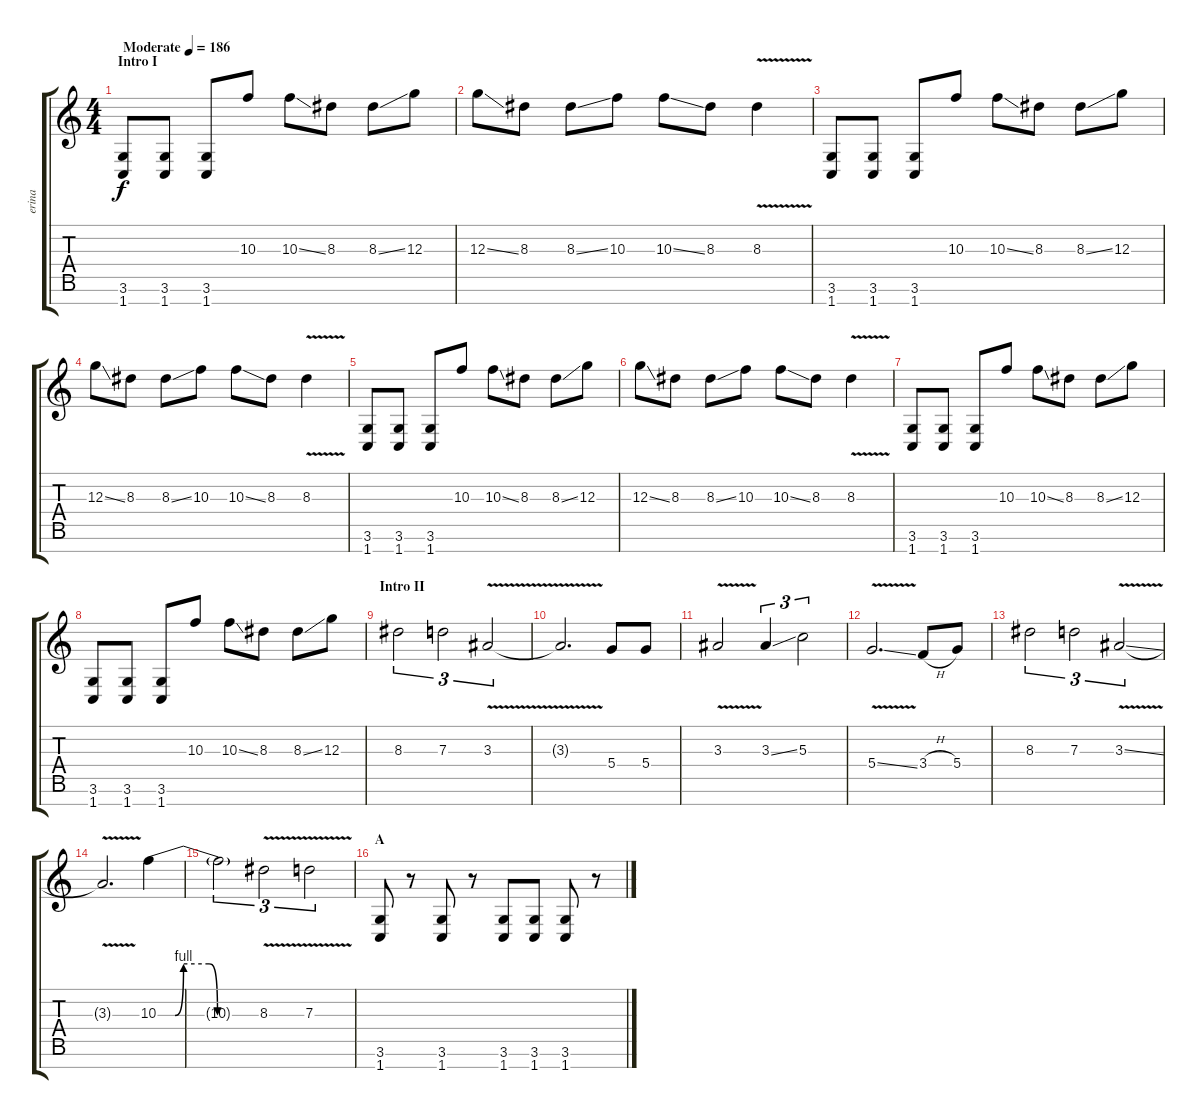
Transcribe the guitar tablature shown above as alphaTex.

\track ("erina" "erina") {instrument distortionguitar}
\staff {score tabs}
\tuning (E4 B3 G3 D3 A2 E2 B1) {hide}
\ts (4 4)
\section ("" "Intro I")
\tempo (186 "Moderate")
\clef g2
\ks c
(3.6 1.7).8{dy f instrument distortionguitar} (3.6 1.7).8 (3.6 1.7).8 10.3.8 10.3{ss}.8 8.3.8 8.3{ss}.8 12.3.8 |
12.3{ss}.8 8.3.8 8.3{ss}.8 10.3.8 10.3{ss}.8 8.3.8 8.3{v}.4 |
(3.6 1.7).8 (3.6 1.7).8 (3.6 1.7).8 10.3.8 10.3{ss}.8 8.3.8 8.3{ss}.8 12.3.8 |
12.3{ss}.8 8.3.8 8.3{ss}.8 10.3.8 10.3{ss}.8 8.3.8 8.3{v}.4 |
(3.6 1.7).8 (3.6 1.7).8 (3.6 1.7).8 10.3.8 10.3{ss}.8 8.3.8 8.3{ss}.8 12.3.8 |
12.3{ss}.8 8.3.8 8.3{ss}.8 10.3.8 10.3{ss}.8 8.3.8 8.3{v}.4 |
(3.6 1.7).8 (3.6 1.7).8 (3.6 1.7).8 10.3.8 10.3{ss}.8 8.3.8 8.3{ss}.8 12.3.8 |
(3.6 1.7).8 (3.6 1.7).8 (3.6 1.7).8 10.3.8 10.3{ss}.8 8.3.8 8.3{ss}.8 12.3.8 |
\section ("" "Intro II")
8.3.2{tu (3 2)} 7.3.2{tu (3 2)} 3.3{v}.2{tu (3 2)} |
3.3{t}.2{d} 5.4.8 5.4.8 |
3.3{v}.2 3.3{ss}.4{tu (3 2)} 5.3.2{tu (3 2)} |
5.4{v ss}.2{d} 3.4{h}.8 5.4.8 |
8.3.2{tu (3 2)} 7.3.2{tu (3 2)} 3.3{v ss}.2{tu (3 2)} |
3.3{t}.2{d} 10.3{be (custom 0 0 10 0 15 4 30 4 35 0 45 0 60 0)}.4 |
10.3{t}.2{tu (3 2)} 8.3{v}.2{tu (3 2)} 7.3{v}.2{tu (3 2)} |
\section ("" "A")
(3.6 1.7).8 r.8 (3.6 1.7).8 r.8 (3.6 1.7).8 (3.6 1.7).8 (3.6 1.7).8 r.8
